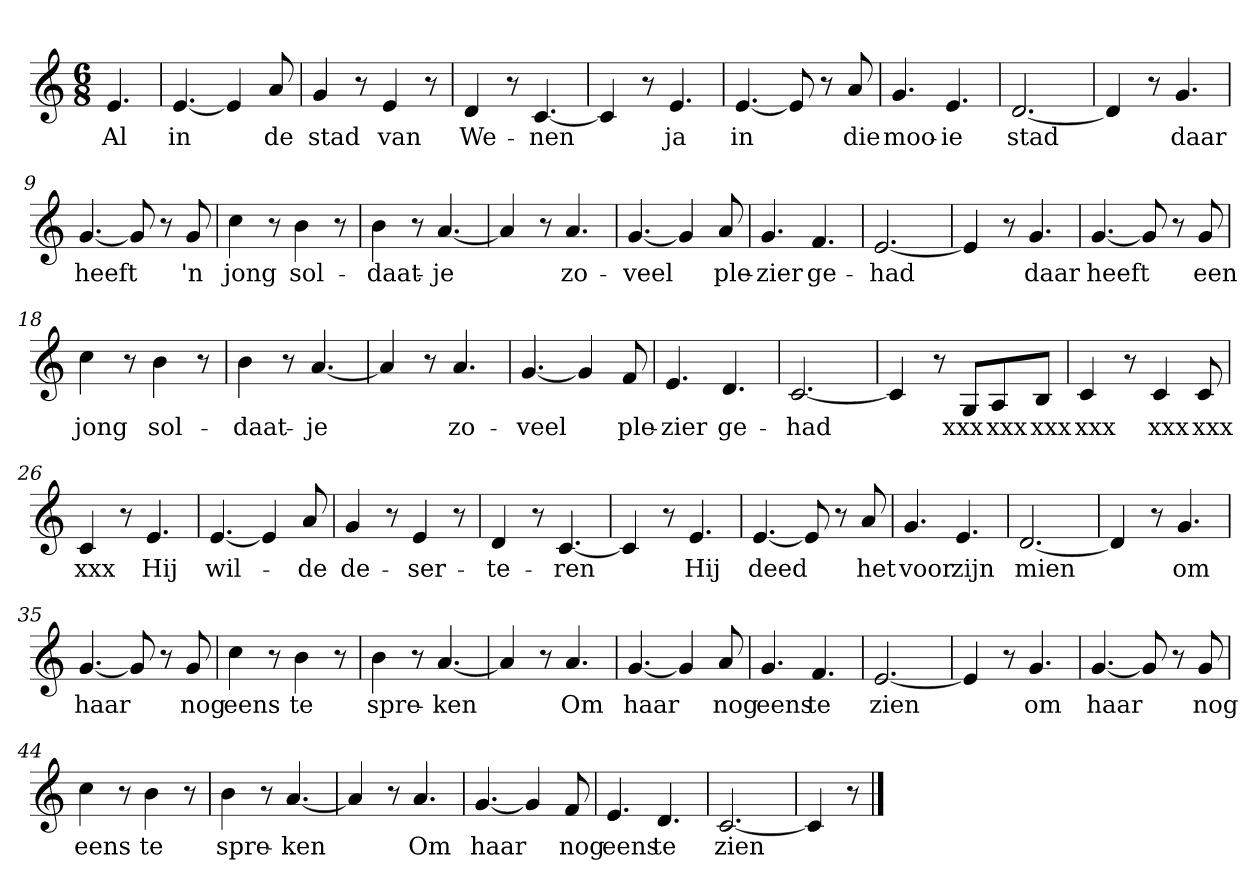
**kern	**text
*part1	*part1
*staff1	*staff1
*clefG2	*
*k[]	*
*C:	*
*M6/8	*
*MM120	*
=	=
4.e	Al
=1	=1
[4.e	in
4e]	.
8a	de
=2	=2
4g	stad
8r	.
4e	van
8r	.
=3	=3
4d	We-
8r	.
[4.c	nen
=4	=4
4c]	.
8r	.
4.e	ja
=5	=5
[4.e	in
8e]	.
8r	.
8a	die
=6	=6
4.g	moo-
4.e	-ie
=7	=7
[2.d	stad
=8	=8
4d]	.
8r	.
4.g	daar
=9	=9
[4.g	heeft
8g]	.
8r	.
8g	'n
=10	=10
4cc	jong
8r	.
4b	sol-
8r	.
=11	=11
4b	daat-
8r	.
[4.a	je
=12	=12
4a]	.
8r	.
4.a	zo-
=13	=13
[4.g	-veel
4g]	.
8a	ple-
=14	=14
4.g	-zier
4.f	ge-
=15	=15
[2.e	-had
=16	=16
4e]	.
8r	.
4.g	daar
=17	=17
[4.g	heeft
8g]	.
8r	.
8g	een
=18	=18
4cc	jong
8r	.
4b	sol-
8r	.
=19	=19
4b	daat-
8r	.
[4.a	je
=20	=20
4a]	.
8r	.
4.a	zo-
=21	=21
[4.g	-veel
4g]	.
8f	ple-
=22	=22
4.e	-zier
4.d	ge-
=23	=23
[2.c	-had
=24	=24
4c]	.
8r	.
8G/L	xxx
8A/	xxx
8B/J	xxx
=25	=25
4c	xxx
8r	.
4c	xxx
8c	xxx
=26	=26
4c	xxx
8r	.
4.e	Hij
=27	=27
[4.e	wil-
4e]	.
8a	-de
=28	=28
4g	de-
8r	.
4e	ser-
8r	.
=29	=29
4d	te-
8r	.
[4.c	ren
=30	=30
4c]	.
8r	.
4.e	Hij
=31	=31
[4.e	deed
8e]	.
8r	.
8a	het
=32	=32
4.g	voor
4.e	zijn
=33	=33
[2.d	mien
=34	=34
4d]	.
8r	.
4.g	om
=35	=35
[4.g	haar
8g]	.
8r	.
8g	nog
=36	=36
4cc	eens
8r	.
4b	te
8r	.
=37	=37
4b	spre-
8r	.
[4.a	ken
=38	=38
4a]	.
8r	.
4.a	Om
=39	=39
[4.g	haar
4g]	.
8a	nog
=40	=40
4.g	eens
4.f	te
=41	=41
[2.e	zien
=42	=42
4e]	.
8r	.
4.g	om
=43	=43
[4.g	haar
8g]	.
8r	.
8g	nog
=44	=44
4cc	eens
8r	.
4b	te
8r	.
=45	=45
4b	spre-
8r	.
[4.a	ken
=46	=46
4a]	.
8r	.
4.a	Om
=47	=47
[4.g	haar
4g]	.
8f	nog
=48	=48
4.e	eens
4.d	te
=49	=49
[2.c	zien
=50	=50
4c]	.
8r	.
==	==
*-	*-
